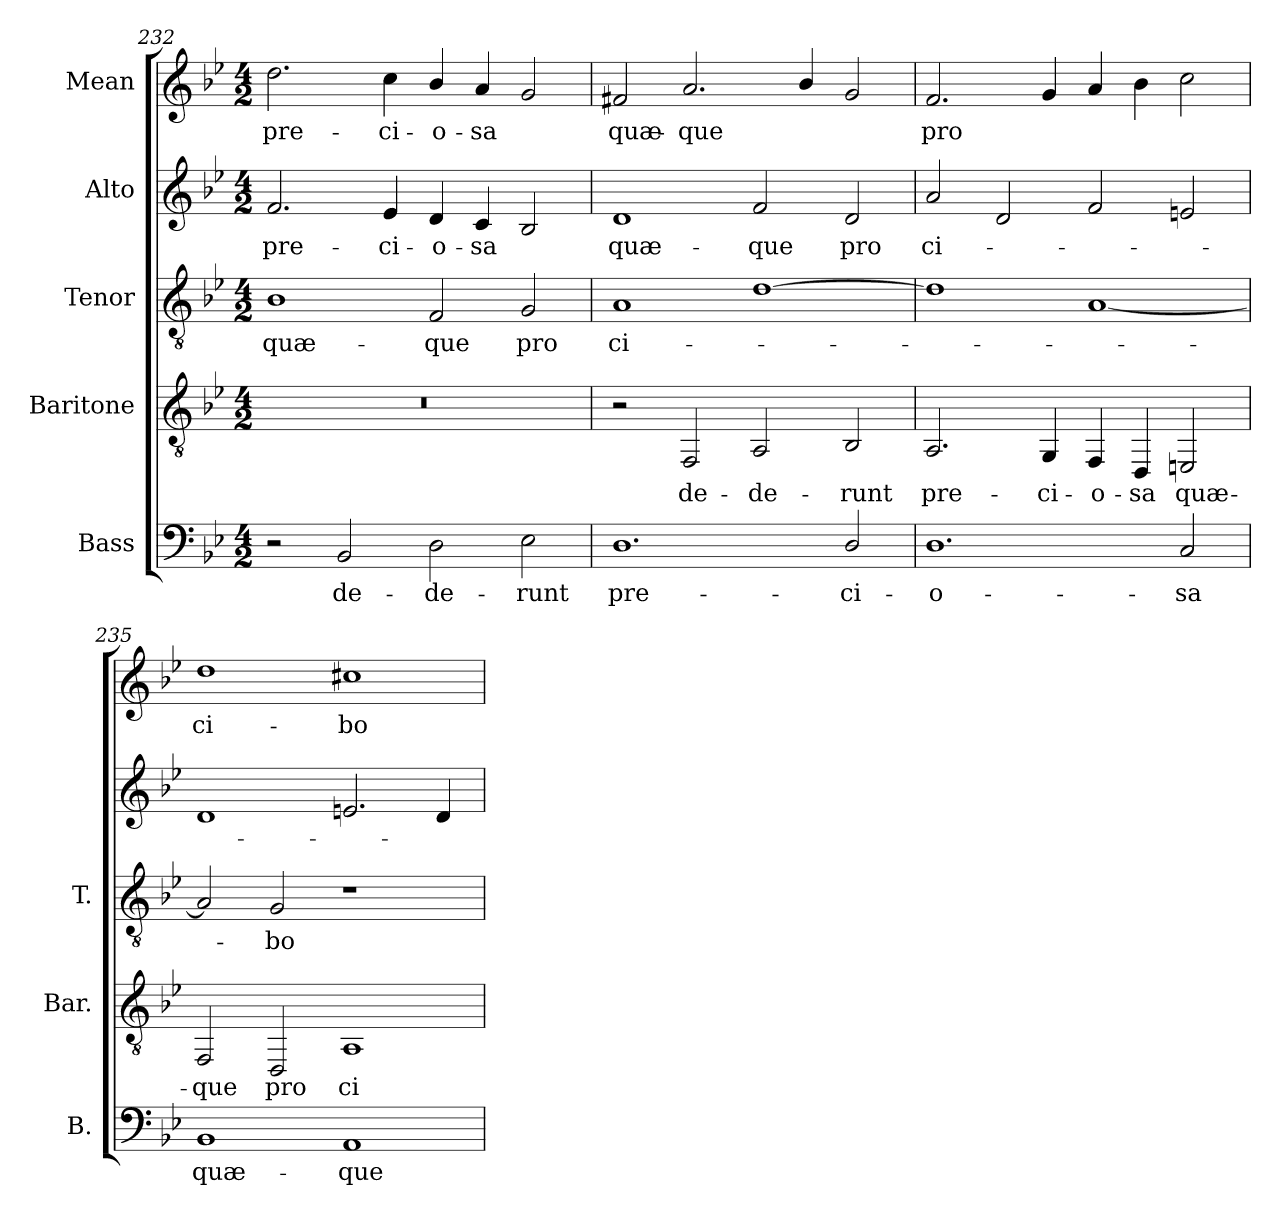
**kern	**text	**kern	**text	**kern	**text	**kern	**text	**kern	**text
*part5	*part5	*part4	*part4	*part3	*part3	*part2	*part2	*part1	*part1
*staff5	*staff5	*staff4	*staff4	*staff3	*staff3	*staff2	*staff2	*staff1	*staff1
*I"Bass	*	*I"Baritone	*	*I"Tenor	*	*I"Alto	*	*I"Mean	*
*I'B.	*	*I'Bar.	*	*I'T.	*	*	*	*	*
*clefF4	*	*clefGv2	*	*clefGv2	*	*clefG2	*	*clefG2	*
*	*	*	*	*ITrd7c12	*	*	*	*	*
*k[b-e-]	*	*k[b-e-]	*	*k[b-e-]	*	*k[b-e-]	*	*k[b-e-]	*
*B-:	*	*B-:	*	*B-:	*	*B-:	*	*B-:	*
*M4/2	*	*M4/2	*	*M4/2	*	*M4/2	*	*M4/2	*
=232	=232	=232	=232	=232	=232	=232	=232	=232	=232
!	!	!LO:N:vis=1	!	!	!	!	!	!	!
!	!	!	!	!	!LO:LY:b:color=#000000	!	!	!	!
!	!	!	!	!	!	!	!LO:LY:b:color=#000000	!	!
!	!	!	!	!	!	!	!	!	!LO:LY:b:color=#000000
2r	.	0r	.	1BB-i	quæ-	2.fi/	pre-	2.ddi\	pre-
!	!LO:LY:b:color=#000000	!	!	!	!	!	!	!	!
2BB-i/	de-	.	.	.	.	.	.	.	.
!	!	!	!	!	!	!	!LO:LY:b:color=#000000	!	!
!	!	!	!	!	!	!	!	!	!LO:LY:b:color=#000000
.	.	.	.	.	.	4e-i/	-ci-	4cci\	-ci-
!	!LO:LY:b:color=#000000	!	!	!	!	!	!	!	!
!	!	!	!	!	!LO:LY:b:color=#000000	!	!	!	!
!	!	!	!	!	!	!	!LO:LY:b:color=#000000	!	!
!	!	!	!	!	!	!	!	!	!LO:LY:b:color=#000000
2Di\	-de-	.	.	2FFi/	-que	4di/	-o-	4b-i/	-o-
!	!	!	!	!	!	!	!LO:LY:b:color=#000000	!	!
!	!	!	!	!	!	!	!	!	!LO:LY:b:color=#000000
.	.	.	.	.	.	4ci/	-sa	4ai/	-sa
!	!LO:LY:b:color=#000000	!	!	!	!	!	!	!	!
!	!	!	!	!	!LO:LY:b:color=#000000	!	!	!	!
2E-i\	-runt	.	.	2GGi/	pro	2B-i/	.	2gi/	.
!!LO:LB:g=z
=233	=233	=233	=233	=233	=233	=233	=233	=233	=233
!	!LO:LY:b:color=#000000	!	!	!	!	!	!	!	!
!	!	!	!	!	!LO:LY:b:color=#000000	!	!	!	!
!	!	!	!	!	!	!	!LO:LY:b:color=#000000	!	!
!	!	!	!	!	!	!	!	!	!LO:LY:b:color=#000000
1.Di	pre-	2r	.	1AAi	ci-	1di	quæ-	2f#Xi/	quæ-
!	!	!	!LO:LY:b:color=#000000	!	!	!	!	!	!
!	!	!	!	!	!	!	!	!	!LO:LY:b:color=#000000
.	.	2FFi/	de-	.	.	.	.	2.ai/	-que
!	!	!	!LO:LY:b:color=#000000	!	!	!	!	!	!
!	!	!	!	!	!	!	!LO:LY:b:color=#000000	!	!
.	.	2AAi/	-de-	[1Di	.	2fi/	-que	.	.
.	.	.	.	.	.	.	.	4b-i/	.
!	!LO:LY:b:color=#000000	!	!	!	!	!	!	!	!
!	!	!	!LO:LY:b:color=#000000	!	!	!	!	!	!
!	!	!	!	!	!	!	!LO:LY:b:color=#000000	!	!
2Di/	-ci-	2BB-i/	-runt	.	.	2di/	pro	2gi/	.
=234	=234	=234	=234	=234	=234	=234	=234	=234	=234
!	!LO:LY:b:color=#000000	!	!	!	!	!	!	!	!
!	!	!	!LO:LY:b:color=#000000	!	!	!	!	!	!
!	!	!	!	!	!	!	!LO:LY:b:color=#000000	!	!
!	!	!	!	!	!	!	!	!	!LO:LY:b:color=#000000
1.Di	-o-	2.AAi/	pre-	1Di]	.	2ai/	ci-	2.fi/	pro
.	.	.	.	.	.	2di/	.	.	.
!	!	!	!LO:LY:b:color=#000000	!	!	!	!	!	!
.	.	4GGi/	-ci-	.	.	.	.	4gi/	.
!	!	!	!LO:LY:b:color=#000000	!	!	!	!	!	!
.	.	4FFi/	-o-	[1AAi	.	2fi/	.	4ai/	.
!	!	!	!LO:LY:b:color=#000000	!	!	!	!	!	!
.	.	4DDi/	-sa	.	.	.	.	4b-i\	.
!	!LO:LY:b:color=#000000	!	!	!	!	!	!	!	!
!	!	!	!LO:LY:b:color=#000000	!	!	!	!	!	!
2Ci/	-sa	2EEni/	quæ-	.	.	2eni/	.	2cci\	.
=235	=235	=235	=235	=235	=235	=235	=235	=235	=235
!	!LO:LY:b:color=#000000	!	!	!	!	!	!	!	!
!	!	!	!LO:LY:b:color=#000000	!	!	!	!	!	!
!	!	!	!	!	!	!	!	!	!LO:LY:b:color=#000000
1BB-i	quæ-	2FFi/	-que	2AAi/]	.	1di	.	1ddi	ci-
!	!	!	!LO:LY:b:color=#000000	!	!	!	!	!	!
!	!	!	!	!	!LO:LY:b:color=#000000	!	!	!	!
.	.	2DDi/	pro	2GGi/	-bo	.	.	.	.
!	!LO:LY:b:color=#000000	!	!	!	!	!	!	!	!
!	!	!	!LO:LY:b:color=#000000	!	!	!	!	!	!
!	!	!	!	!	!	!	!	!	!LO:LY:b:color=#000000
1AAi	-que	1AAi	ci-	1r	.	2.eni/	.	1cc#Xi	-bo
.	.	.	.	.	.	4di/	.	.	.
=	=	=	=	=	=	=	=	=	=
*-	*-	*-	*-	*-	*-	*-	*-	*-	*-
